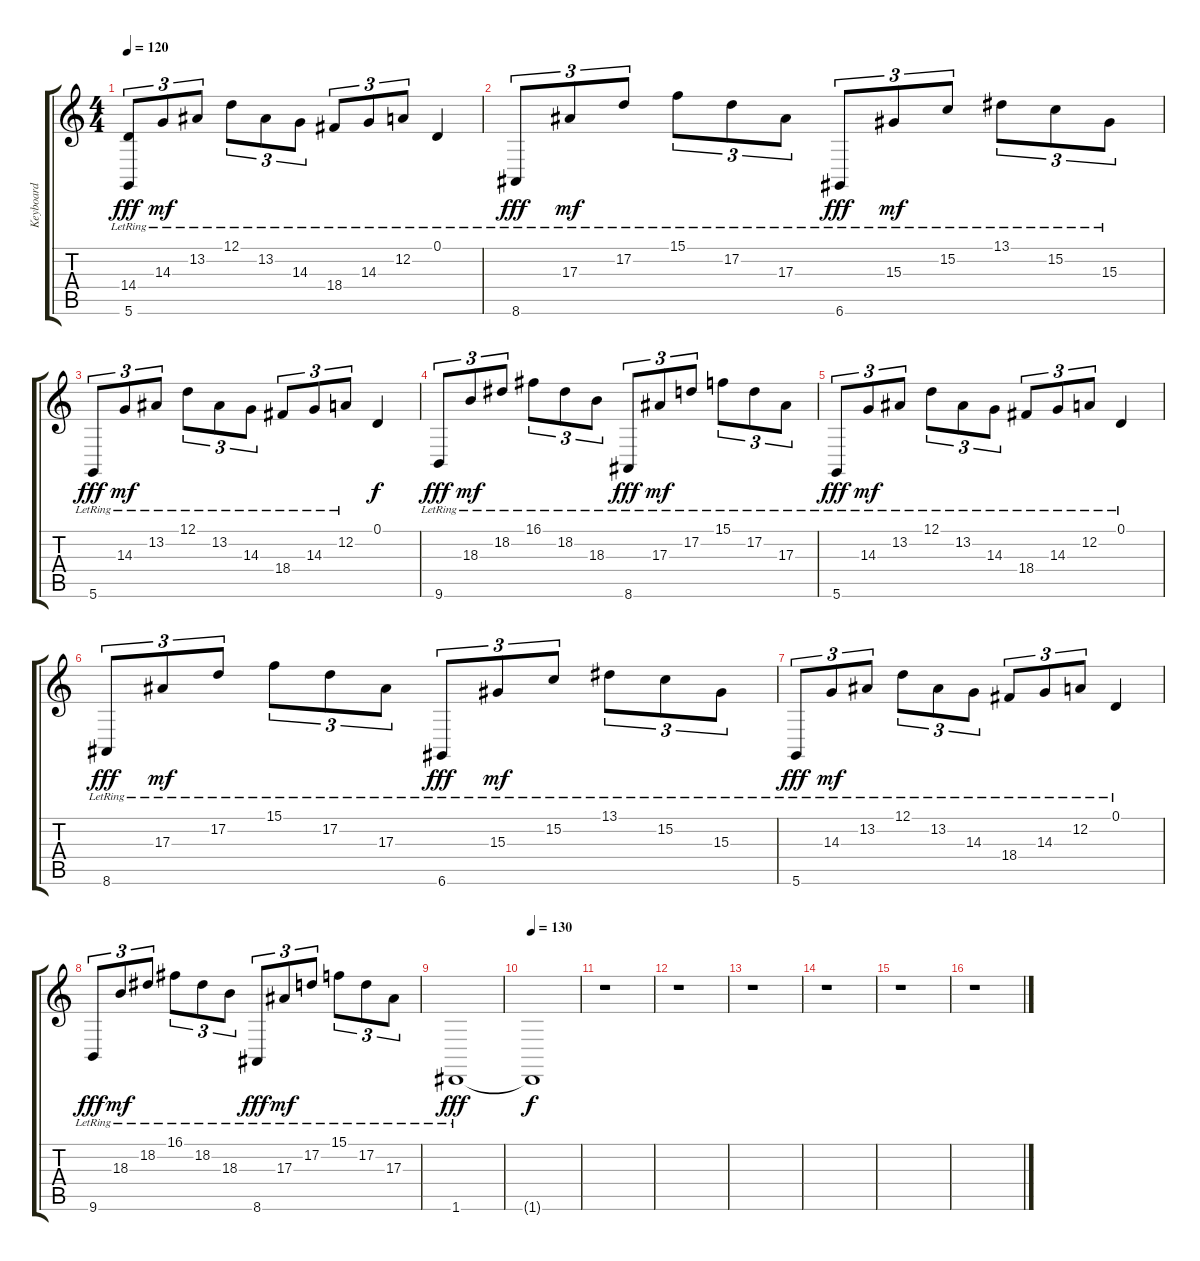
\track ("Keyboard" "Keyboard") {instrument acousticgrandpiano}
\staff {score tabs}
\tuning (D4 A3 F3 C3 G2 D2) {hide}
\ts (4 4)
\tempo 120
\clef g2
\ks c
(14.4{lr} 5.6{lr}).8{tu (3 2) dy fff} 14.3{lr}.8{tu (3 2) dy mf} 13.2{lr}.8{tu (3 2)} 12.1{lr}.8{tu (3 2)} 13.2{lr}.8{tu (3 2)} 14.3{lr}.8{tu (3 2)} 18.4{lr}.8{tu (3 2)} 14.3{lr}.8{tu (3 2)} 12.2{lr}.8{tu (3 2)} 0.1{lr}.4 |
8.6{lr}.8{tu (3 2) dy fff} 17.3{lr}.8{tu (3 2) dy mf} 17.2{lr}.8{tu (3 2)} 15.1{lr}.8{tu (3 2)} 17.2{lr}.8{tu (3 2)} 17.3{lr}.8{tu (3 2)} 6.6{lr}.8{tu (3 2) dy fff} 15.3{lr}.8{tu (3 2) dy mf} 15.2{lr}.8{tu (3 2)} 13.1{lr}.8{tu (3 2)} 15.2{lr}.8{tu (3 2)} 15.3{lr}.8{tu (3 2)} |
5.6{lr}.8{tu (3 2) dy fff} 14.3{lr}.8{tu (3 2) dy mf} 13.2{lr}.8{tu (3 2)} 12.1{lr}.8{tu (3 2)} 13.2{lr}.8{tu (3 2)} 14.3{lr}.8{tu (3 2)} 18.4{lr}.8{tu (3 2)} 14.3{lr}.8{tu (3 2)} 12.2{lr}.8{tu (3 2)} 0.1.4{dy f} |
9.6{lr}.8{tu (3 2) dy fff} 18.3{lr}.8{tu (3 2) dy mf} 18.2{lr}.8{tu (3 2)} 16.1{lr}.8{tu (3 2)} 18.2{lr}.8{tu (3 2)} 18.3{lr}.8{tu (3 2)} 8.6{lr}.8{tu (3 2) dy fff} 17.3{lr}.8{tu (3 2) dy mf} 17.2{lr}.8{tu (3 2)} 15.1{lr}.8{tu (3 2)} 17.2{lr}.8{tu (3 2)} 17.3{lr}.8{tu (3 2)} |
5.6{lr}.8{tu (3 2) dy fff} 14.3{lr}.8{tu (3 2) dy mf} 13.2{lr}.8{tu (3 2)} 12.1{lr}.8{tu (3 2)} 13.2{lr}.8{tu (3 2)} 14.3{lr}.8{tu (3 2)} 18.4{lr}.8{tu (3 2)} 14.3{lr}.8{tu (3 2)} 12.2{lr}.8{tu (3 2)} 0.1{lr}.4 |
8.6{lr}.8{tu (3 2) dy fff} 17.3{lr}.8{tu (3 2) dy mf} 17.2{lr}.8{tu (3 2)} 15.1{lr}.8{tu (3 2)} 17.2{lr}.8{tu (3 2)} 17.3{lr}.8{tu (3 2)} 6.6{lr}.8{tu (3 2) dy fff} 15.3{lr}.8{tu (3 2) dy mf} 15.2{lr}.8{tu (3 2)} 13.1{lr}.8{tu (3 2)} 15.2{lr}.8{tu (3 2)} 15.3{lr}.8{tu (3 2)} |
5.6{lr}.8{tu (3 2) dy fff} 14.3{lr}.8{tu (3 2) dy mf} 13.2{lr}.8{tu (3 2)} 12.1{lr}.8{tu (3 2)} 13.2{lr}.8{tu (3 2)} 14.3{lr}.8{tu (3 2)} 18.4{lr}.8{tu (3 2)} 14.3{lr}.8{tu (3 2)} 12.2{lr}.8{tu (3 2)} 0.1{lr}.4 |
9.6{lr}.8{tu (3 2) dy fff} 18.3{lr}.8{tu (3 2) dy mf} 18.2{lr}.8{tu (3 2)} 16.1{lr}.8{tu (3 2)} 18.2{lr}.8{tu (3 2)} 18.3{lr}.8{tu (3 2)} 8.6{lr}.8{tu (3 2) dy fff} 17.3{lr}.8{tu (3 2) dy mf} 17.2{lr}.8{tu (3 2)} 15.1{lr}.8{tu (3 2)} 17.2{lr}.8{tu (3 2)} 17.3{lr}.8{tu (3 2)} |
1.6{lr}.1{dy fff} |
\tempo 130
1.6{t}.1{dy f} |
r.1 |
r.1 |
r.1 |
r.1 |
r.1 |
r.1
